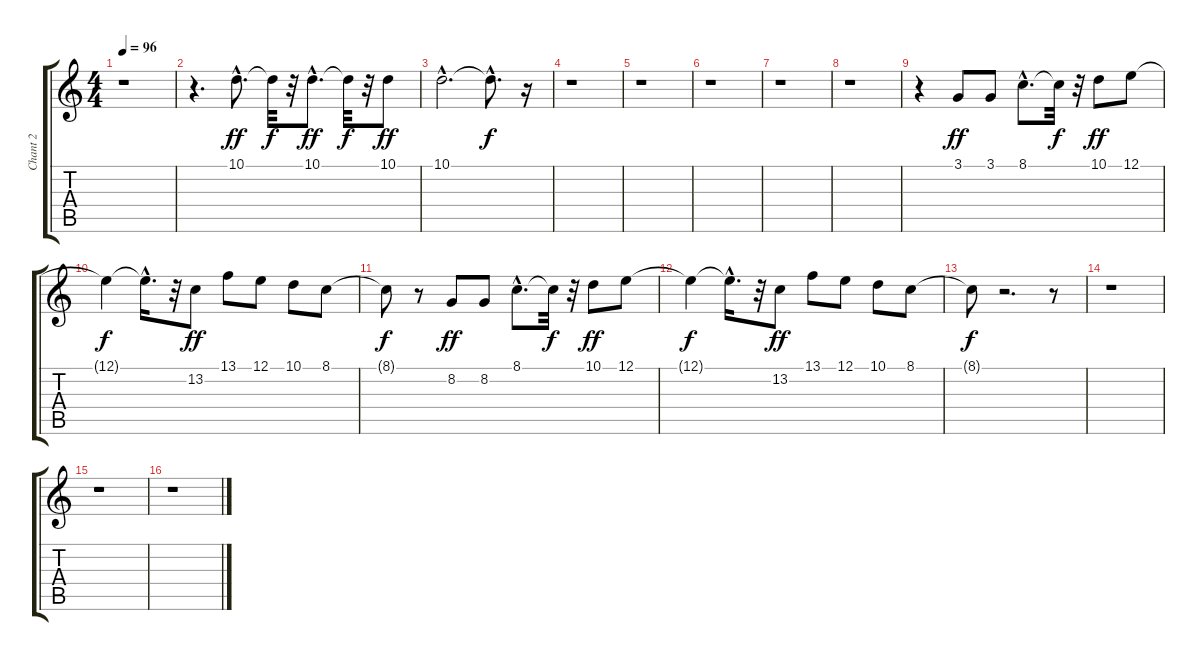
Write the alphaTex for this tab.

\track ("Chant 2" "Chant 2") {instrument synthvoice}
\staff {score tabs}
\tuning (E4 B3 G3 D3 A2 E2) {hide}
\ts (4 4)
\tempo 96
\clef g2
\ks c
r.1{dy f} |
r.4{d} 10.1{hac}.8{d dy ff} 10.1{t}.32{dy f} r.32 10.1{hac}.8{d dy ff} 10.1{t}.32{dy f} r.32 10.1.8{dy ff} |
10.1{hac}.2{d} 10.1{hac t}.8{d dy f} r.16 |
r.1 |
r.1 |
r.1 |
r.1 |
r.1 |
r.4 3.1.8{dy ff} 3.1.8 8.1{hac}.8{d} 8.1{t}.32{dy f} r.32 10.1.8{dy ff} 12.1.8 |
12.1{t}.4{dy f} 12.1{hac t}.16{d} r.32 13.2.8{dy ff} 13.1.8 12.1.8 10.1.8 8.1.8 |
8.1{t}.8{dy f} r.8 8.2.8{dy ff} 8.2.8 8.1{hac}.8{d} 8.1{t}.32{dy f} r.32 10.1.8{dy ff} 12.1.8 |
12.1{t}.4{dy f} 12.1{hac t}.16{d} r.32 13.2.8{dy ff} 13.1.8 12.1.8 10.1.8 8.1.8 |
8.1{t}.8{dy f} r.2{d} r.8 |
r.1 |
r.1 |
r.1
